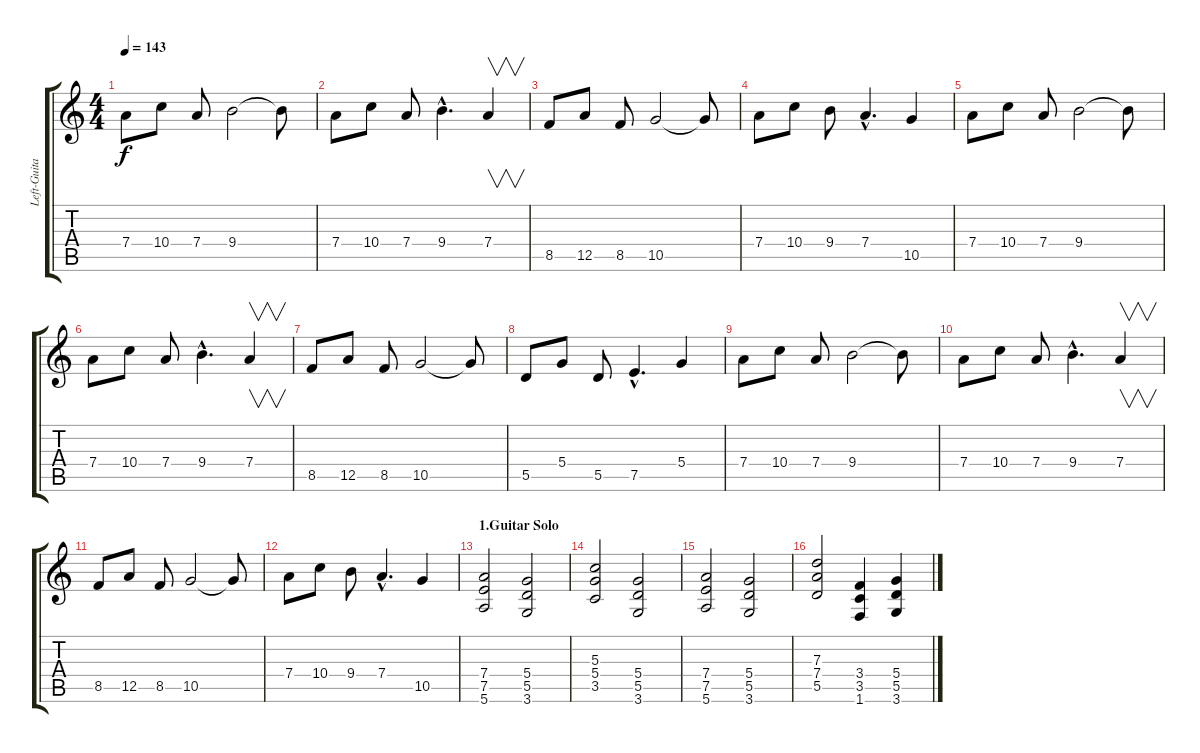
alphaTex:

\track ("Left-Guitar" "Left-Guita") {instrument distortionguitar}
\staff {score tabs}
\tuning (E4 B3 G3 D3 A2 E2) {hide}
\ts (4 4)
\tempo 143
\clef g2
\ks c
7.4.8{dy f} 10.4.8 7.4.8 9.4.2 9.4{t}.8 |
7.4.8 10.4.8 7.4.8 9.4{hac}.4{d} 7.4.4{v} |
8.5.8 12.5.8 8.5.8 10.5.2 10.5{t}.8 |
7.4.8 10.4.8 9.4.8 7.4{hac}.4{d} 10.5.4 |
7.4.8 10.4.8 7.4.8 9.4.2 9.4{t}.8 |
7.4.8 10.4.8 7.4.8 9.4{hac}.4{d} 7.4.4{v} |
8.5.8 12.5.8 8.5.8 10.5.2 10.5{t}.8 |
5.5.8 5.4.8 5.5.8 7.5{hac}.4{d} 5.4.4 |
7.4.8 10.4.8 7.4.8 9.4.2 9.4{t}.8 |
7.4.8 10.4.8 7.4.8 9.4{hac}.4{d} 7.4.4{v} |
8.5.8 12.5.8 8.5.8 10.5.2 10.5{t}.8 |
7.4.8 10.4.8 9.4.8 7.4{hac}.4{d} 10.5.4 |
\section ("" "1.Guitar Solo")
(7.4 7.5 5.6).2 (5.4 5.5 3.6).2 |
(5.3 5.4 3.5).2 (5.4 5.5 3.6).2 |
(7.4 7.5 5.6).2 (5.4 5.5 3.6).2 |
(7.3 7.4 5.5).2 (3.4 3.5 1.6).4 (5.4 5.5 3.6).4
